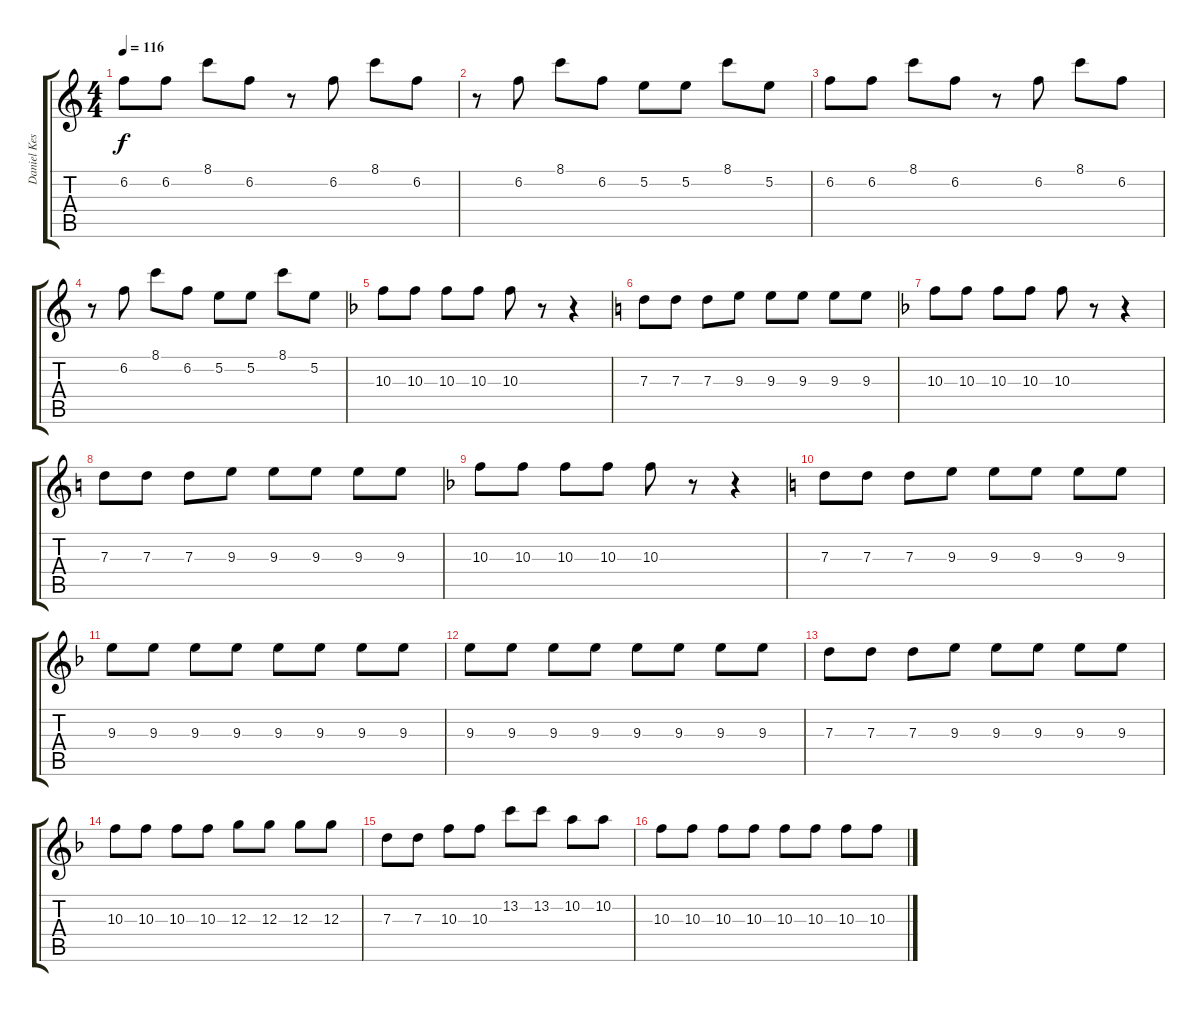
\track ("Daniel Kessler" "Daniel Kes") {instrument electricguitarclean}
\staff {score tabs}
\tuning (E4 B3 G3 D3 A2 E2) {hide}
\ts (4 4)
\tempo 116
\clef g2
\ks c
6.2.8{dy f} 6.2.8 8.1.8 6.2.8 r.8 6.2.8 8.1.8 6.2.8 |
r.8 6.2.8 8.1.8 6.2.8 5.2.8 5.2.8 8.1.8 5.2.8 |
6.2.8 6.2.8 8.1.8 6.2.8 r.8 6.2.8 8.1.8 6.2.8 |
r.8 6.2.8 8.1.8 6.2.8 5.2.8 5.2.8 8.1.8 5.2.8 |
\ks f
10.3.8{instrument overdrivenguitar} 10.3.8 10.3.8 10.3.8 10.3.8 r.8 r.4 |
\ks c
7.3.8 7.3.8 7.3.8 9.3.8 9.3.8 9.3.8 9.3.8 9.3.8 |
\ks f
10.3.8 10.3.8 10.3.8 10.3.8 10.3.8 r.8 r.4 |
\ks c
7.3.8 7.3.8 7.3.8 9.3.8 9.3.8 9.3.8 9.3.8 9.3.8 |
\ks f
10.3.8 10.3.8 10.3.8 10.3.8 10.3.8 r.8 r.4 |
\ks c
7.3.8 7.3.8 7.3.8 9.3.8 9.3.8 9.3.8 9.3.8 9.3.8 |
\ks f
9.3.8 9.3.8 9.3.8 9.3.8 9.3.8 9.3.8 9.3.8 9.3.8 |
9.3.8 9.3.8 9.3.8 9.3.8 9.3.8 9.3.8 9.3.8 9.3.8 |
7.3.8 7.3.8 7.3.8 9.3.8 9.3.8 9.3.8 9.3.8 9.3.8 |
10.3.8 10.3.8 10.3.8 10.3.8 12.3.8 12.3.8 12.3.8 12.3.8 |
7.3.8 7.3.8 10.3.8 10.3.8 13.2.8 13.2.8 10.2.8 10.2.8 |
10.3.8 10.3.8 10.3.8 10.3.8 10.3.8 10.3.8 10.3.8 10.3.8
